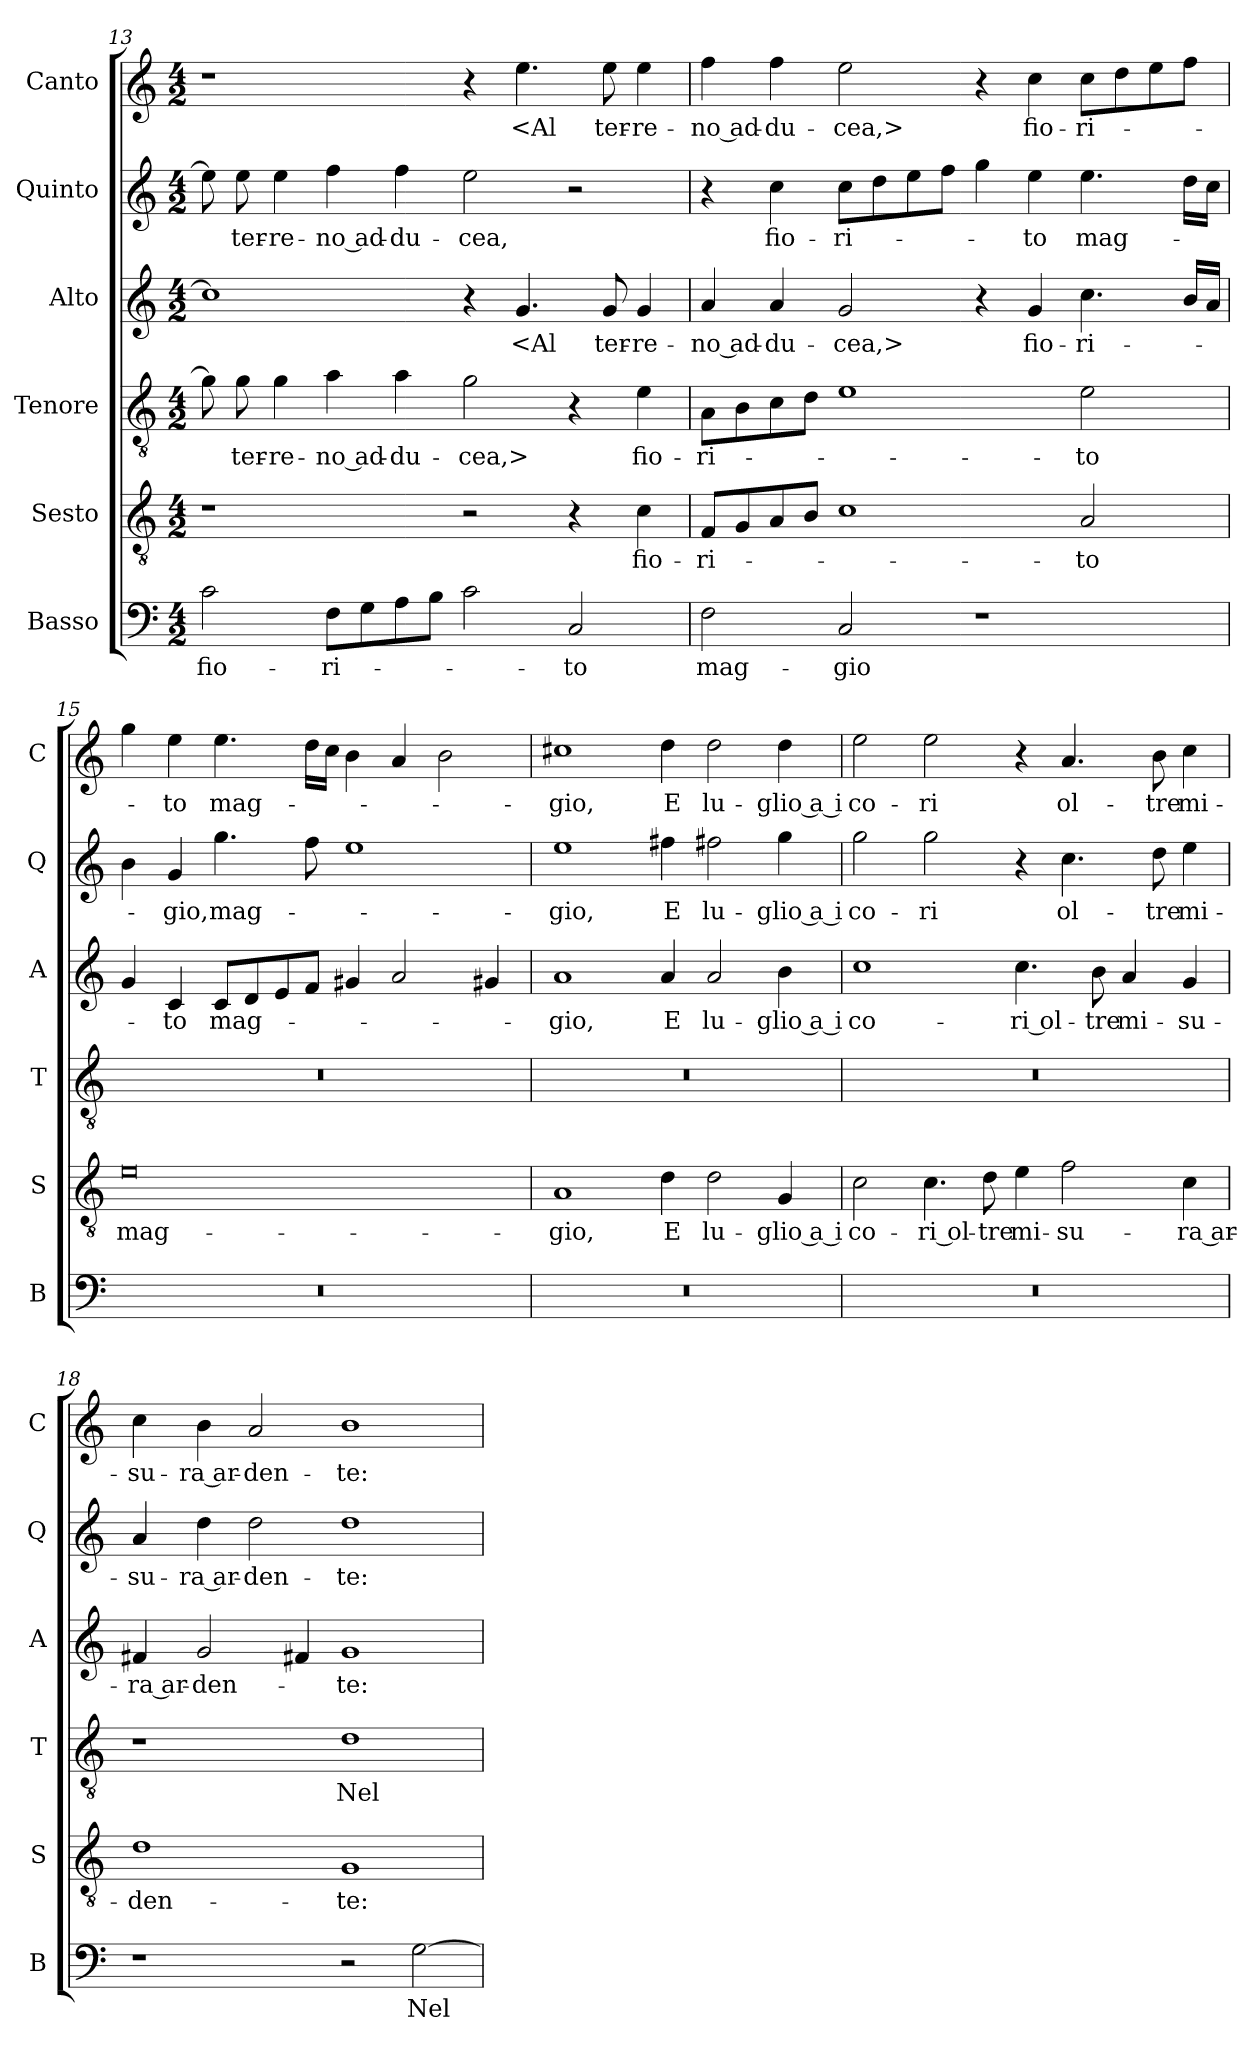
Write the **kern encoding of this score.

**kern	**text	**kern	**text	**kern	**text	**kern	**text	**kern	**text	**kern	**text
*part6	*part6	*part5	*part5	*part4	*part4	*part3	*part3	*part2	*part2	*part1	*part1
*staff6	*staff6	*staff5	*staff5	*staff4	*staff4	*staff3	*staff3	*staff2	*staff2	*staff1	*staff1
*I"Basso	*	*I"Sesto	*	*I"Tenore	*	*I"Alto	*	*I"Quinto	*	*I"Canto	*
*I'B	*	*I'S	*	*I'T	*	*I'A	*	*I'Q	*	*I'C	*
*clefF4	*	*clefGv2	*	*clefGv2	*	*clefG2	*	*clefG2	*	*clefG2	*
*k[]	*	*k[]	*	*k[]	*	*k[]	*	*k[]	*	*k[]	*
*a:	*	*a:	*	*a:	*	*a:	*	*a:	*	*a:	*
*M4/2	*	*M4/2	*	*M4/2	*	*M4/2	*	*M4/2	*	*M4/2	*
=13	=13	=13	=13	=13	=13	=13	=13	=13	=13	=13	=13
2c	fio-	1r	.	8g]	.	1cc]	.	8ee]	.	1r	.
.	.	.	.	8g	ter-	.	.	8ee	ter-	.	.
.	.	.	.	4g	-re-	.	.	4ee	-re-	.	.
8FL	-ri-	.	.	4a	-no ad-	.	.	4ff	-no ad-	.	.
8G	.	.	.	.	.	.	.	.	.	.	.
8A	.	.	.	4a	-du-	.	.	4ff	-du-	.	.
8BJ	.	.	.	.	.	.	.	.	.	.	.
2c	.	2r	.	2g	-cea,>	4r	.	2ee	-cea,	4r	.
.	.	.	.	.	.	4.g	<Al	.	.	4.ee	<Al
2C	-to	4r	.	4r	.	.	.	2r	.	.	.
.	.	.	.	.	.	8g	ter-	.	.	8ee	ter-
.	.	4c	fio-	4e	fio-	4g	-re-	.	.	4ee	-re-
=14	=14	=14	=14	=14	=14	=14	=14	=14	=14	=14	=14
2F	mag-	8FL	-ri-	8AL	-ri-	4a	-no ad-	4r	.	4ff	-no ad-
.	.	8G	.	8B	.	.	.	.	.	.	.
.	.	8A	.	8c	.	4a	-du-	4cc	fio-	4ff	-du-
.	.	8BJ	.	8dJ	.	.	.	.	.	.	.
2C	-gio	1c	.	1e	.	2g	-cea,>	8ccL	-ri-	2ee	-cea,>
.	.	.	.	.	.	.	.	8dd	.	.	.
.	.	.	.	.	.	.	.	8ee	.	.	.
.	.	.	.	.	.	.	.	8ffJ	.	.	.
1r	.	.	.	.	.	4r	.	4gg	.	4r	.
.	.	.	.	.	.	4g	fio-	4ee	-to	4cc	fio-
.	.	2A	-to	2e	-to	4.cc	-ri-	4.ee	mag-	8ccL	-ri-
.	.	.	.	.	.	.	.	.	.	8dd	.
.	.	.	.	.	.	.	.	.	.	8ee	.
.	.	.	.	.	.	16bLL	.	16ddLL	.	8ffJ	.
.	.	.	.	.	.	16aJJ	.	16ccJJ	.	.	.
=15	=15	=15	=15	=15	=15	=15	=15	=15	=15	=15	=15
0r	.	0e	mag-	0r	.	4g	.	4b	.	4gg	.
.	.	.	.	.	.	4c	-to	4g	-gio,	4ee	-to
.	.	.	.	.	.	8cL	mag-	4.gg	mag-	4.ee	mag-
.	.	.	.	.	.	8d	.	.	.	.	.
.	.	.	.	.	.	8e	.	.	.	.	.
.	.	.	.	.	.	8fJ	.	8ff	.	16ddLL	.
.	.	.	.	.	.	.	.	.	.	16ccJJ	.
.	.	.	.	.	.	4g#X	.	1ee	.	4b	.
.	.	.	.	.	.	2a	.	.	.	4a	.
.	.	.	.	.	.	.	.	.	.	2b	.
.	.	.	.	.	.	4g#X	.	.	.	.	.
=16	=16	=16	=16	=16	=16	=16	=16	=16	=16	=16	=16
0r	.	1A	-gio,	0r	.	1a	-gio,	1ee	-gio,	1cc#X	-gio,
.	.	4d	E	.	.	4a	E	4ff#X	E	4dd	E
.	.	2d	lu-	.	.	2a	lu-	2ff#X	lu-	2dd	lu-
.	.	4G	-glio a i	.	.	4b	-glio a i	4gg	-glio a i	4dd	-glio a i
=17	=17	=17	=17	=17	=17	=17	=17	=17	=17	=17	=17
0r	.	2c	co-	0r	.	1cc	co-	2gg	co-	2ee	co-
.	.	4.c	-ri ol-	.	.	.	.	2gg	-ri	2ee	-ri
.	.	8d	-tre	.	.	.	.	.	.	.	.
.	.	4e	mi-	.	.	4.cc	-ri ol-	4r	.	4r	.
.	.	2f	-su-	.	.	.	.	4.cc	ol-	4.a	ol-
.	.	.	.	.	.	8b	-tre	.	.	.	.
.	.	.	.	.	.	4a	mi-	.	.	.	.
.	.	.	.	.	.	.	.	8dd	-tre	8b	-tre
.	.	4c	-ra ar-	.	.	4g	-su-	4ee	mi-	4cc	mi-
=18	=18	=18	=18	=18	=18	=18	=18	=18	=18	=18	=18
1r	.	1d	-den-	1r	.	4f#X	-ra ar-	4a	-su-	4cc	-su-
.	.	.	.	.	.	2g	-den-	4dd	-ra ar-	4b	-ra ar-
.	.	.	.	.	.	.	.	2dd	-den-	2a	-den-
.	.	.	.	.	.	4f#X	.	.	.	.	.
2r	.	1G	-te:	1d	Nel	1g	-te:	1dd	-te:	1b	-te:
[2G	Nel	.	.	.	.	.	.	.	.	.	.
=	=	=	=	=	=	=	=	=	=	=	=
*-	*-	*-	*-	*-	*-	*-	*-	*-	*-	*-	*-
